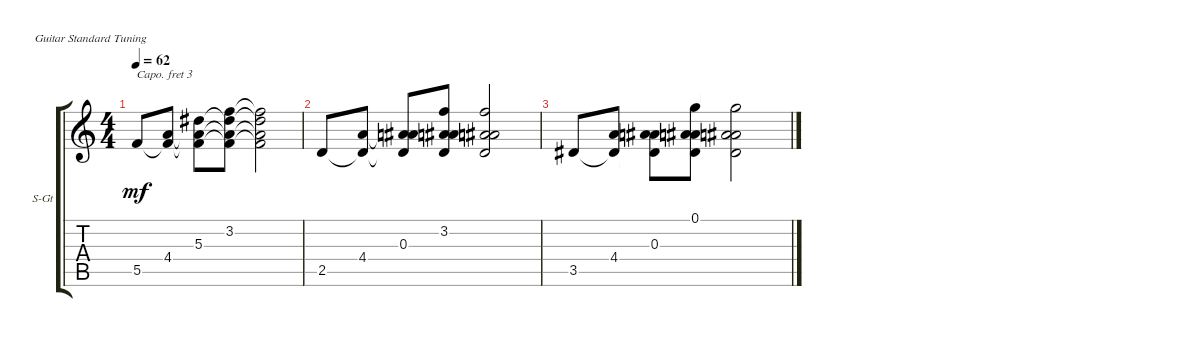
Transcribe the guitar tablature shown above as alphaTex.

\defaultSystemsLayout 4
\bracketExtendMode groupsimilarinstruments
\firstSystemTrackNameOrientation horizontal
\otherSystemsTrackNameOrientation horizontal
\track ("Steel Guitar" "S-Gt") {instrument acousticguitarsteel}
\staff {score tabs}
\capo 3
\tuning (E4 B3 G3 D3 A2 E2)
\ts (4 4)
\tempo 62
\clef g2
\ks c
5.5.8{dy mf} (4.4 5.5{t}).8 (5.3 4.4{t} 5.5{t}).8 (3.2 5.3{t} 4.4{t} 5.5{t}).8 (3.2{t} 5.3{t} 4.4{t} 5.5{t}).2 |
2.5.8 (4.4 2.5{t}).8 (0.3 4.4{t} 2.5{t}).8 (3.2 0.3{t} 4.4{t} 2.5{t}).8 (3.2{t} 0.3{t} 4.4{t} 2.5{t}).2 |
3.5.8 (4.4 3.5{t}).8 (0.3 4.4{t} 3.5{t}).8 (0.3{t} 4.4{t} 3.5{t} 0.1).8 (0.3{t} 4.4{t} 3.5{t} 0.1{t}).2
